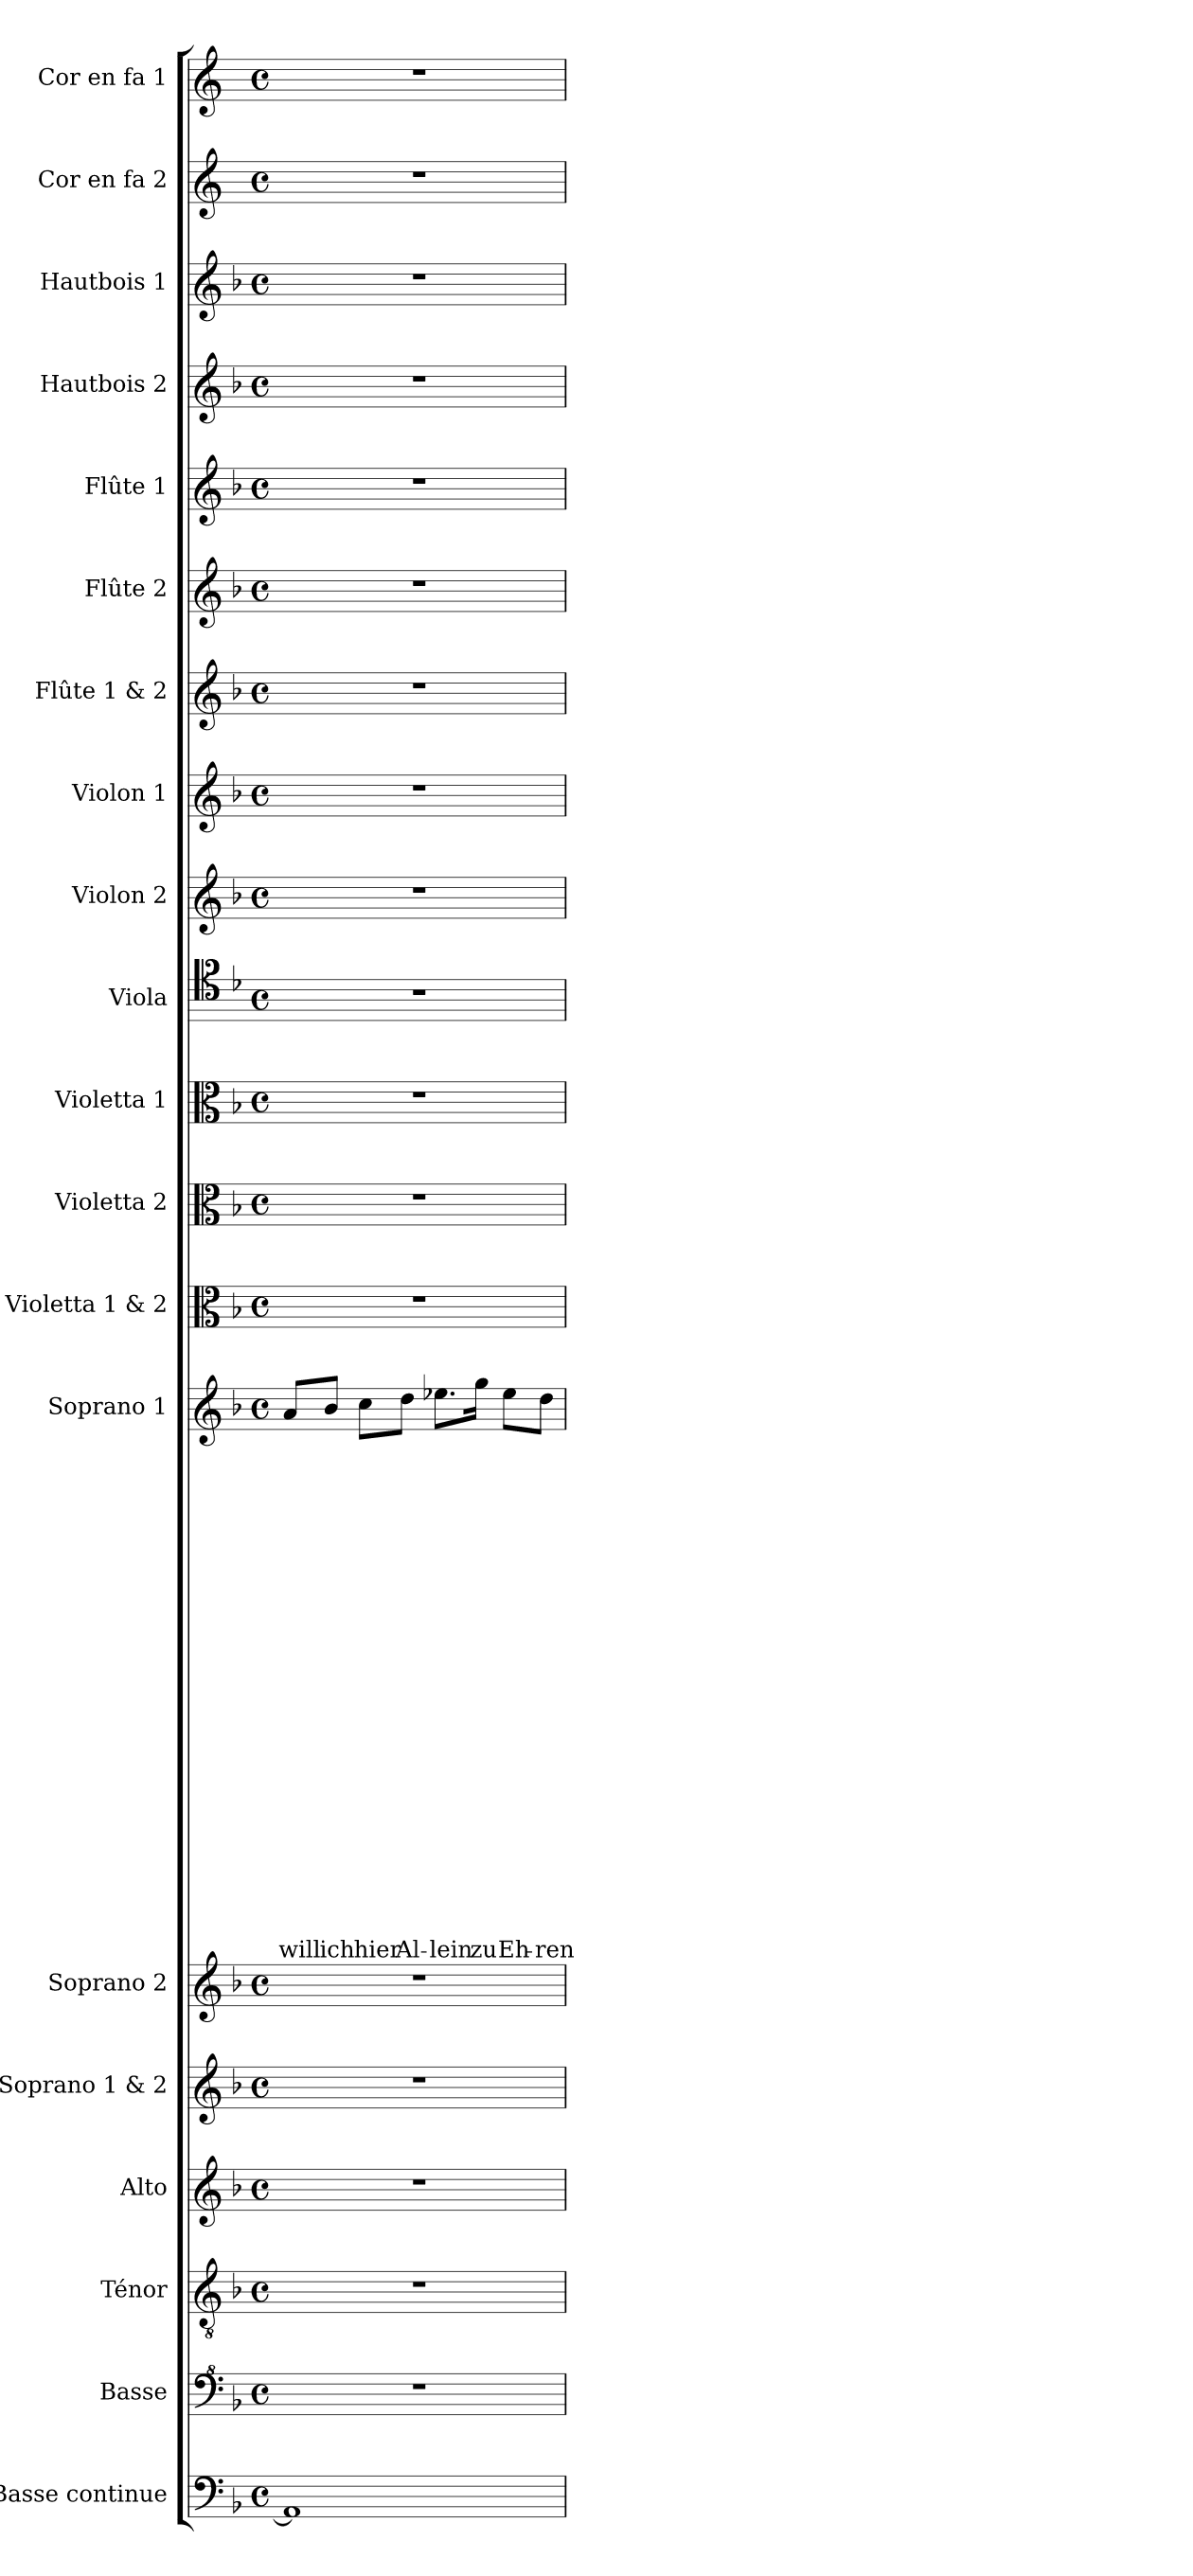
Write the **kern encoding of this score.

**kern	**kern	**kern	**kern	**kern	**kern	**kern	**text	**text	**text	**text	**text	**text	**text	**text	**text	**text	**text	**text	**text	**text	**text	**text	**text	**text	**text	**text	**text	**text	**text	**kern	**kern	**kern	**kern	**kern	**kern	**kern	**kern	**kern	**kern	**kern	**kern	**kern
*part20	*part19	*part18	*part17	*part16	*part15	*part14	*part14	*part14	*part14	*part14	*part14	*part14	*part14	*part14	*part14	*part14	*part14	*part14	*part14	*part14	*part14	*part14	*part14	*part14	*part14	*part14	*part14	*part14	*part14	*part13	*part12	*part11	*part10	*part9	*part8	*part7	*part6	*part5	*part4	*part3	*part2	*part1
*staff20	*staff19	*staff18	*staff17	*staff16	*staff15	*staff14	*staff14	*staff14	*staff14	*staff14	*staff14	*staff14	*staff14	*staff14	*staff14	*staff14	*staff14	*staff14	*staff14	*staff14	*staff14	*staff14	*staff14	*staff14	*staff14	*staff14	*staff14	*staff14	*staff14	*staff13	*staff12	*staff11	*staff10	*staff9	*staff8	*staff7	*staff6	*staff5	*staff4	*staff3	*staff2	*staff1
*I"Basse continue	*I"Basse	*I"Ténor	*I"Alto	*I"Soprano 1 & 2	*I"Soprano 2	*I"Soprano 1	*	*	*	*	*	*	*	*	*	*	*	*	*	*	*	*	*	*	*	*	*	*	*	*I"Violetta 1 & 2	*I"Violetta 2	*I"Violetta 1	*I"Viola	*I"Violon 2	*I"Violon 1	*I"Flûte 1 & 2	*I"Flûte 2	*I"Flûte 1	*I"Hautbois 2	*I"Hautbois 1	*I"Cor en fa 2	*I"Cor en fa 1
*I'BC	*I'Bas	*I'T	*I'A	*	*I'S 2	*I'S 1	*	*	*	*	*	*	*	*	*	*	*	*	*	*	*	*	*	*	*	*	*	*	*	*	*I'Vta 2	*I'Vta 1	*I'Vla	*I'Vln 2	*I'Vln 1	*	*I'Fl 2	*I'Fl 1	*I'Hb 2	*I'Hb 1	*I'Cor 2	*I'Cor 1
*clefF4	*clefF^4	*clefGv2	*clefG2	*clefG2	*clefG2	*clefG2	*	*	*	*	*	*	*	*	*	*	*	*	*	*	*	*	*	*	*	*	*	*	*	*clefC3	*clefC3	*clefC3	*clefC5	*clefG2	*clefG2	*clefG2	*clefG2	*clefG2	*clefG2	*clefG2	*clefG2	*clefG2
*ITrd7c12	*	*	*	*	*	*	*	*	*	*	*	*	*	*	*	*	*	*	*	*	*	*	*	*	*	*	*	*	*	*	*	*	*	*	*	*	*	*	*	*	*ITrd4c7	*ITrd4c7
*k[b-]	*k[b-]	*k[b-]	*k[b-]	*k[b-]	*k[b-]	*k[b-]	*	*	*	*	*	*	*	*	*	*	*	*	*	*	*	*	*	*	*	*	*	*	*	*k[b-]	*k[b-]	*k[b-]	*k[b-]	*k[b-]	*k[b-]	*k[b-]	*k[b-]	*k[b-]	*k[b-]	*k[b-]	*k[b-]	*k[b-]
*F:	*F:	*F:	*F:	*F:	*F:	*F:	*	*	*	*	*	*	*	*	*	*	*	*	*	*	*	*	*	*	*	*	*	*	*	*F:	*F:	*F:	*F:	*F:	*F:	*F:	*F:	*F:	*F:	*F:	*F:	*F:
*M4/4	*M4/4	*M4/4	*M4/4	*M4/4	*M4/4	*M4/4	*	*	*	*	*	*	*	*	*	*	*	*	*	*	*	*	*	*	*	*	*	*	*	*M4/4	*M4/4	*M4/4	*M4/4	*M4/4	*M4/4	*M4/4	*M4/4	*M4/4	*M4/4	*M4/4	*M4/4	*M4/4
*met(c)	*met(c)	*met(c)	*met(c)	*met(c)	*met(c)	*met(c)	*	*	*	*	*	*	*	*	*	*	*	*	*	*	*	*	*	*	*	*	*	*	*	*met(c)	*met(c)	*met(c)	*met(c)	*met(c)	*met(c)	*met(c)	*met(c)	*met(c)	*met(c)	*met(c)	*met(c)	*met(c)
=1	=1	=1	=1	=1	=1	=1	=1	=1	=1	=1	=1	=1	=1	=1	=1	=1	=1	=1	=1	=1	=1	=1	=1	=1	=1	=1	=1	=1	=1	=1	=1	=1	=1	=1	=1	=1	=1	=1	=1	=1	=1	=1
!	!	!	!	!	!	!	!	!	!	!	!	!	!	!	!	!	!	!	!	!	!	!	!	!	!	!	!	!	!LO:LY:b	!	!	!	!	!	!	!	!	!	!	!	!	!
1AAA]	1r	1r	1r	1r	1r	8a/L	.	.	.	.	.	.	.	.	.	.	.	.	.	.	.	.	.	.	.	.	.	.	will	1r	1r	1r	1r	1r	1r	1r	1r	1r	1r	1r	1r	1r
!	!	!	!	!	!	!	!	!	!	!	!	!	!	!	!	!	!	!	!	!	!	!	!	!	!	!	!	!	!LO:LY:b	!	!	!	!	!	!	!	!	!	!	!	!	!
.	.	.	.	.	.	8b-/J	.	.	.	.	.	.	.	.	.	.	.	.	.	.	.	.	.	.	.	.	.	.	ich	.	.	.	.	.	.	.	.	.	.	.	.	.
!	!	!	!	!	!	!	!	!	!	!	!	!	!	!	!	!	!	!	!	!	!	!	!	!	!	!	!	!	!LO:LY:b	!	!	!	!	!	!	!	!	!	!	!	!	!
.	.	.	.	.	.	8cc\L	.	.	.	.	.	.	.	.	.	.	.	.	.	.	.	.	.	.	.	.	.	.	hier	.	.	.	.	.	.	.	.	.	.	.	.	.
!	!	!	!	!	!	!	!	!	!	!	!	!	!	!	!	!	!	!	!	!	!	!	!	!	!	!	!	!	!LO:LY:b	!	!	!	!	!	!	!	!	!	!	!	!	!
.	.	.	.	.	.	8dd\J	.	.	.	.	.	.	.	.	.	.	.	.	.	.	.	.	.	.	.	.	.	.	Al-	.	.	.	.	.	.	.	.	.	.	.	.	.
!	!	!	!	!	!	!	!	!	!	!	!	!	!	!	!	!	!	!	!	!	!	!	!	!	!	!	!	!	!LO:LY:b	!	!	!	!	!	!	!	!	!	!	!	!	!
.	.	.	.	.	.	8.ee-X\L	.	.	.	.	.	.	.	.	.	.	.	.	.	.	.	.	.	.	.	.	.	.	-lein	.	.	.	.	.	.	.	.	.	.	.	.	.
!	!	!	!	!	!	!	!	!	!	!	!	!	!	!	!	!	!	!	!	!	!	!	!	!	!	!	!	!	!LO:LY:b	!	!	!	!	!	!	!	!	!	!	!	!	!
.	.	.	.	.	.	16gg\Jk	.	.	.	.	.	.	.	.	.	.	.	.	.	.	.	.	.	.	.	.	.	.	zu	.	.	.	.	.	.	.	.	.	.	.	.	.
!	!	!	!	!	!	!	!	!	!	!	!	!	!	!	!	!	!	!	!	!	!	!	!	!	!	!	!	!	!LO:LY:b	!	!	!	!	!	!	!	!	!	!	!	!	!
.	.	.	.	.	.	8ee-\L	.	.	.	.	.	.	.	.	.	.	.	.	.	.	.	.	.	.	.	.	.	.	Eh-	.	.	.	.	.	.	.	.	.	.	.	.	.
!	!	!	!	!	!	!	!	!	!	!	!	!	!	!	!	!	!	!	!	!	!	!	!	!	!	!	!	!	!LO:LY:b	!	!	!	!	!	!	!	!	!	!	!	!	!
.	.	.	.	.	.	8dd\J	.	.	.	.	.	.	.	.	.	.	.	.	.	.	.	.	.	.	.	.	.	.	-ren	.	.	.	.	.	.	.	.	.	.	.	.	.
=	=	=	=	=	=	=	=	=	=	=	=	=	=	=	=	=	=	=	=	=	=	=	=	=	=	=	=	=	=	=	=	=	=	=	=	=	=	=	=	=	=	=
*-	*-	*-	*-	*-	*-	*-	*-	*-	*-	*-	*-	*-	*-	*-	*-	*-	*-	*-	*-	*-	*-	*-	*-	*-	*-	*-	*-	*-	*-	*-	*-	*-	*-	*-	*-	*-	*-	*-	*-	*-	*-	*-
